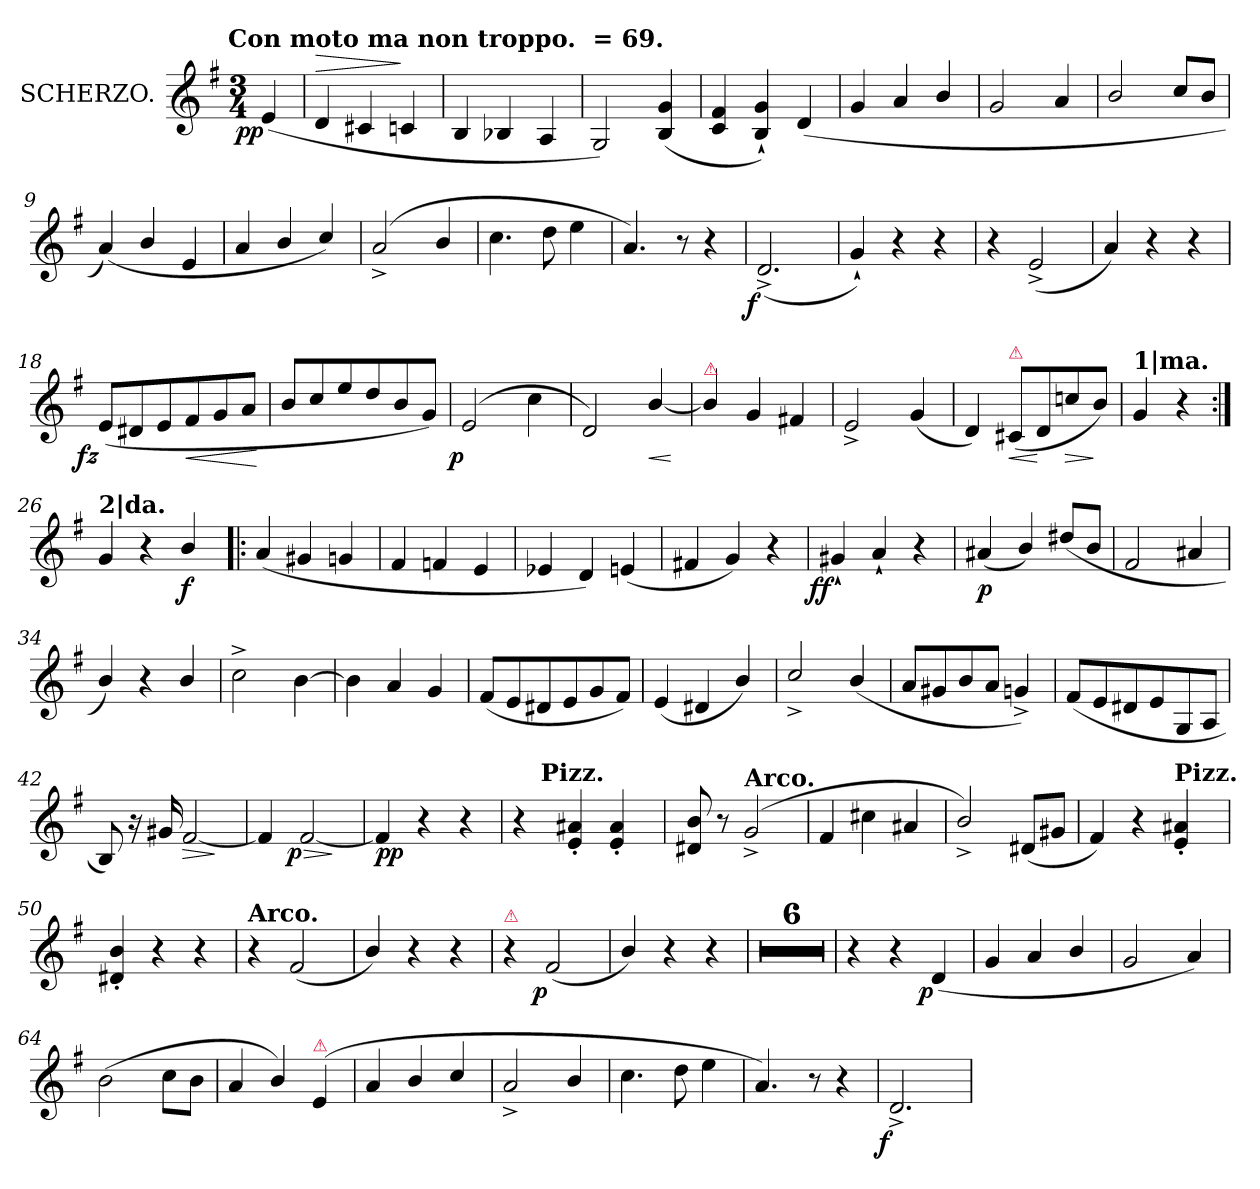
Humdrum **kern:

**kern	**dynam
*part1	*part1
*staff1	*staff1
*I"SCHERZO.	*
*clefG2	*
*k[f#]	*
*G:	*
!!LO:TX:omd:t=Con moto ma non troppo. &nbsp;=&nbsp;69.
*M3/4	*
*MM69	*
=	=
!	!LO:DY:rj
(<4e	pp
=2	=2
!	!LO:HP:a
4d	>
4c#X	.
4cn	]
=3	=3
4B	.
4B-X	.
4A	.
=4	=4
2G)	.
(<4B 4g	.
=5	=5
4c 4f#	.
4B`< 4g`<)	.
(>4d	.
=6	=6
4g	.
4a	.
4b/	.
=7	=7
2g	.
4a	.
=8	=8
2b/	.
8cc/L	.
8bJ	.
=9	=9
(>4a)	.
4b/	.
4e	.
=10	=10
4a/	.
4b/	.
4cc/)	.
=11	=11
(>2a^<	.
4b/	.
=12	=12
4.cc	.
8dd	.
4ee	.
=13	=13
4.a)	.
8r	.
4r	.
=14	=14
!	!LO:DY:rj
(<2.d^<	f
=15	=15
4g`</)	.
4r	.
4r	.
=16	=16
4r	.
(<2e^<	.
=17	=17
4a)	.
4r	.
4r	.
=18	=18
!	!LO:DY:rj
(<8eL	fz
8d#X	.
8e	.
!	!LO:HP:b
8f#	<
8g	.
8aJ	.
.	[
=19	=19
8b/L	.
8cc	.
8ee	.
8dd	.
8b	.
8gJ)	.
=20	=20
!	!LO:DY:rj
(>2e	p
4cc	.
=21	=21
2d)	.
!	!LO:HP:b
[4b/	<
.	[
=22	=22
!LO:TX:a:color=crimson:t=⚠	!
4b/]	.
4g	.
4f#X	.
=23	=23
2e^<	.
(<4g	.
=24	=24
4d)	.
!LO:TX:a:color=crimson:t=⚠	!
!	!LO:HP:b
(>8c#X/L	<
8d/	[
!	!LO:HP:b
8ccn/	>
8b/J)	]
=25	=25
!LO:TX:a:B:t=1|ma.	!
4g	.
4r	.
=26:|!	=26:|!
!LO:TX:a:B:t=2|da.	!
4g	.
4r	.
4b/	f
=27!|:	=27!|:
(<4a	.
4g#X	.
4gn	.
=28	=28
4f#	.
4fn	.
4e	.
=29	=29
4e-X	.
4d)	.
(<4en	.
=30	=30
4f#X	.
4g)	.
4r	.
=31	=31
!	!LO:DY:rj
4g#X`<	ff
4a`<	.
4r	.
=32	=32
(<4a#X	p
4b/)	.
(<8dd#X/L	.
8bJ	.
=33	=33
2f#	.
4a#X	.
=34	=34
4b/)	.
4r	.
4b/	.
=35	=35
2cc^<	.
[4b	.
=36	=36
4b]	.
4a	.
4g	.
=37	=37
(<8f#L	.
8e	.
8d#X	.
8e	.
8g	.
8f#J)	.
=38	=38
(<4e	.
4d#X	.
4b/)	.
=39	=39
2cc^</	.
(<4b/	.
=40	=40
8aL	.
8g#X	.
8b	.
8aJ	.
4gn^<)	.
=41	=41
(<8f#L	.
8e	.
8d#X	.
8e	.
8G	.
8AJ	.
=42	=42
8B)	.
16r	.
16g#X	.
!	!LO:HP:b
[2f#	>
.	]
=43	=43
4f#]	.
!	!LO:HP:b
!	!LO:DY:n=1:rj
[2f#	> p
.	]
=44	=44
4f#]	pp
4r	.
4r	.
=45	=45
*^	*
4r	8ryy	.
!	!LO:TX:a:B:t=Pizz.	!
.	2ryy	.
4e'< 4a#X'<	.	.
4e'< 4a#'<	.	.
.	8ryy	.
*v	*v	*
=46	=46
8d#X 8b	.
8r	.
!LO:TX:a:B:t=Arco.	!
(<2g^<	.
=47	=47
4f#	.
4cc#X\	.
4a#X/	.
=48	=48
2b^</)	.
(<8d#XL	.
8g#XJ	.
=49	=49
4f#)	.
4r	.
!LO:TX:a:B:t=Pizz.	!
4e'< 4a#X'<	.
=50	=50
4d#X'< 4b'<	.
4r	.
4r	.
=51	=51
!LO:TX:a:B:t=Arco.	!
4r	.
(<2f#	.
=52	=52
4b/)	.
4r	.
4r	.
=53	=53
!LO:TX:a:color=crimson:t=⚠	!
4r	.
!	!LO:DY:rj
(<2f#	p
=54	=54
4b/)	.
4r	.
4r	.
=55	=55
2.rdd	.
=56	=56
2.rdd	.
=57	=57
2.rdd	.
=58	=58
2.rdd	.
=59	=59
2.rdd	.
=60	=60
2.rdd	.
=61	=61
4r	.
4r	.
!	!LO:DY:rj
(<4d	p
=62	=62
4g	.
4a	.
4b/	.
=63	=63
2g	.
4a)	.
=64	=64
(>2b	.
8ccL	.
8bJ	.
=65	=65
4a/	.
4b/)	.
!LO:TX:a:color=crimson:t=⚠	!
(<4e	.
=66	=66
4a/	.
4b/	.
4cc/	.
=67	=67
2a^</	.
4b/	.
=68	=68
4.cc	.
8dd	.
4ee	.
=69	=69
4.a/)	.
8r	.
4r	.
=70	=70
!	!LO:DY:rj
2.d^<	f
=	=
*-	*-
